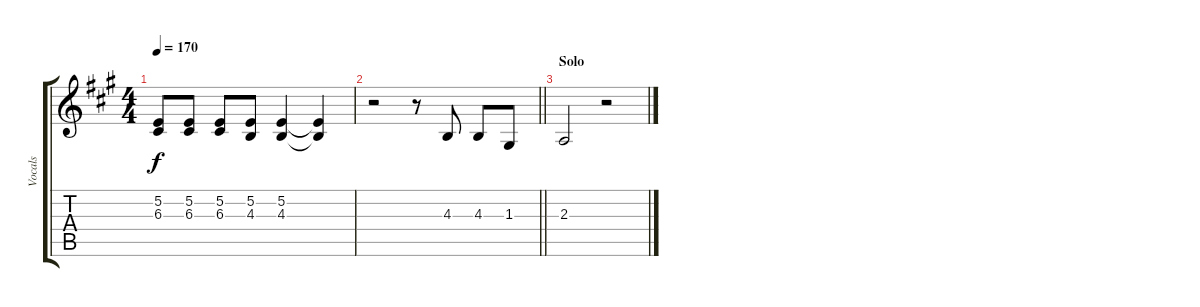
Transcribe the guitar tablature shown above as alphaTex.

\track ("Vocals" "Vocals") {instrument trumpet}
\staff {score tabs}
\tuning (E4 B3 G3 D3 A2 E2) {hide}
\ts (4 4)
\tempo 170
\clef g2
\ks a
(5.2 6.3).8{dy f} (5.2 6.3).8 (5.2 6.3).8 (5.2 4.3).8 (5.2 4.3).4 (5.2{t} 4.3{t}).4 |
\barLineRight lightlight
r.2 r.8 4.3.8 4.3.8 1.3.8 |
\section ("" "Solo")
2.3.2 r.2
